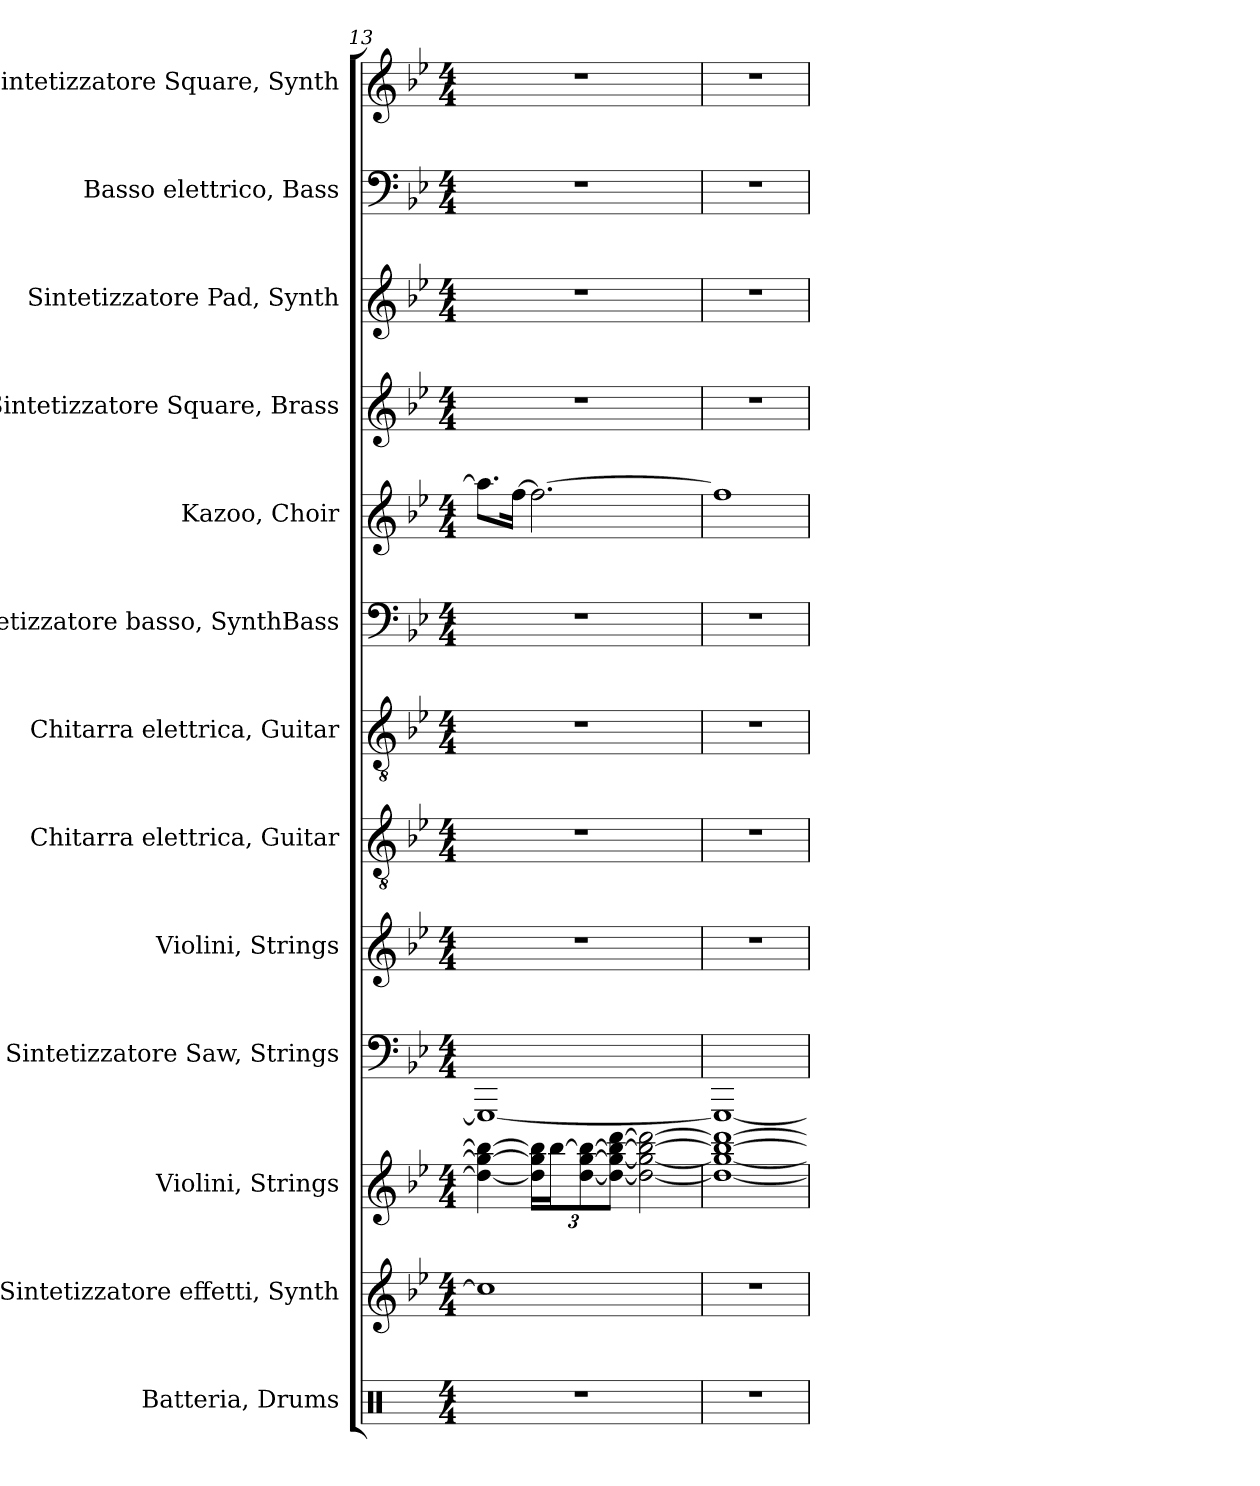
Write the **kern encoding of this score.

**kern	**kern	**kern	**kern	**kern	**kern	**kern	**kern	**kern	**kern	**kern	**kern	**kern
*part13	*part12	*part11	*part10	*part9	*part8	*part7	*part6	*part5	*part4	*part3	*part2	*part1
*staff13	*staff12	*staff11	*staff10	*staff9	*staff8	*staff7	*staff6	*staff5	*staff4	*staff3	*staff2	*staff1
*I"Batteria, Drums	*I"Sintetizzatore effetti, Synth	*I"Violini, Strings	*I"Sintetizzatore Saw, Strings	*I"Violini, Strings	*I"Chitarra elettrica, Guitar	*I"Chitarra elettrica, Guitar	*I"Sintetizzatore basso, SynthBass	*I"Kazoo, Choir	*I"Sintetizzatore Square, Brass	*I"Sintetizzatore Pad, Synth	*I"Basso elettrico, Bass	*I"Sintetizzatore Square, Synth
*I'Batt.	*I'Sint.	*I'Vl.	*I'Sint.	*I'Vl.	*I'Chit. el.	*I'Chit. el.	*I'Sint.	*I'Kaz.	*I'Sint.	*I'Sint.	*I'B. el.	*I'Sint.
*clefX	*clefG2	*clefG2	*clefF4	*clefG2	*clefGv2	*clefGv2	*clefF4	*clefG2	*clefG2	*clefG2	*clefF4	*clefG2
*	*	*	*	*	*	*	*	*	*	*	*ITrd7c12	*
*k[]	*k[b-e-]	*k[b-e-]	*k[b-e-]	*k[b-e-]	*k[b-e-]	*k[b-e-]	*k[b-e-]	*k[b-e-]	*k[b-e-]	*k[b-e-]	*k[b-e-]	*k[b-e-]
*M4/4	*M4/4	*M4/4	*M4/4	*M4/4	*M4/4	*M4/4	*M4/4	*M4/4	*M4/4	*M4/4	*M4/4	*M4/4
=13	=13	=13	=13	=13	=13	=13	=13	=13	=13	=13	=13	=13
1r	1cc]	4dd\_ 4gg\_ 4bb-\_	1GGG_	1r	1r	1r	1r	8.aa\L]	1r	1r	1r	1r
.	.	.	.	.	.	.	.	[16ff\Jk	.	.	.	.
*	*	*Xbrackettup	*	*	*	*	*	*	*	*	*	*
.	.	24dd\] 24gg\] 24bb-\]LL	.	.	.	.	.	2.ff\_	.	.	.	.
.	.	[24bb-\J	.	.	.	.	.	.	.	.	.	.
.	.	[12dd\ [12gg\ 12bb-\_	.	.	.	.	.	.	.	.	.	.
.	.	12dd\_ 12gg\_ 12bb-\_ [12ddd\J	.	.	.	.	.	.	.	.	.	.
.	.	2dd\_ 2gg\_ 2bb-\_ 2ddd\_	.	.	.	.	.	.	.	.	.	.
=14	=14	=14	=14	=14	=14	=14	=14	=14	=14	=14	=14	=14
1r	1r	1dd_ 1gg_ 1bb-_ 1ddd_	1GGG_	1r	1r	1r	1r	1ff]	1r	1r	1r	1r
=	=	=	=	=	=	=	=	=	=	=	=	=
*-	*-	*-	*-	*-	*-	*-	*-	*-	*-	*-	*-	*-
